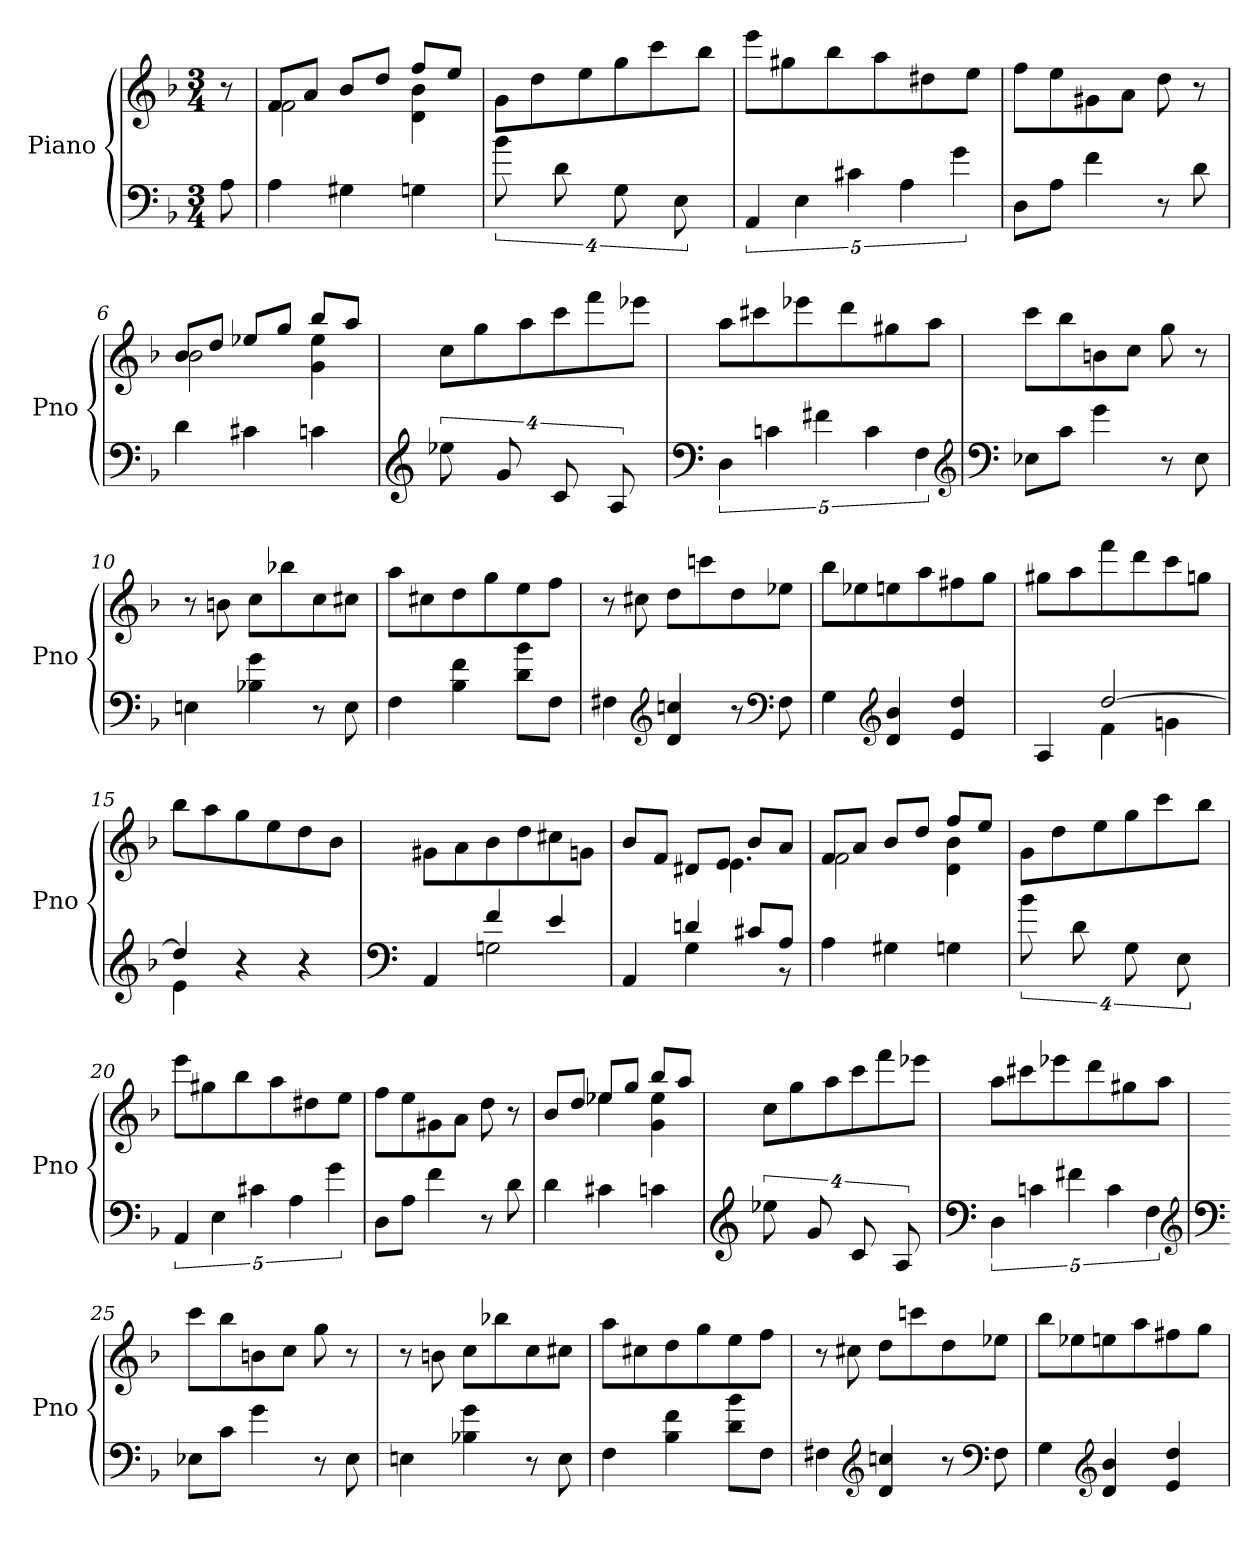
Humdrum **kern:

**kern	**kern
*part2	*part1
*staff2	*staff1
*I"Piano	*I"Piano
*I'Pno	*I'Pno
*clefF4	*clefG2
*k[b-]	*k[b-]
*M3/4	*M3/4
=1	=1
8A\	8r
=2	=2
*	*^
4A\	8f/L	2f\
.	8a/J	.
4G#X\	8b-/L	.
.	8dd/J	.
4Gn\	8ff/L	4d\ 4b-\
.	8ee/J	.
*	*v	*v
=3	=3
16%3b-\	8g\L
.	8dd\
16%3d\	.
.	8ee\
16%3G\	8gg\
.	8ccc\
16%3E\	.
.	8bb-\J
=4	=4
20%3AA/	8eee\L
.	8gg#X\
20%3E\	.
.	8bb-\
20%3c#X\	.
.	8aa\
20%3A\	.
.	8dd#X\
20%3g\	.
.	8ee\J
=5	=5
8D\L	8ff\L
8A\J	8ee\
4f\	8g#X\
.	8a\J
8r	8dd\
8d\	8r
=6	=6
*	*^
4d\	8b-/L	2b-\
.	8dd/J	.
4c#X\	8ee-X/L	.
.	8gg/J	.
4cn\	8bb-/L	4g\ 4ee-\
.	8aa/J	.
*	*v	*v
!!LO:LB:g=z
=7	=7
*clefG2	*
16%3ee-X\	8cc\L
.	8gg\
16%3g/	.
.	8aa\
16%3c/	8ccc\
.	8fff\
16%3A/	.
.	8eee-X\J
=8	=8
*clefF4	*
20%3D\	8aa\L
.	8ccc#X\
20%3cn\	.
.	8eee-X\
20%3f#X\	.
.	8ddd\
20%3c\	.
.	8gg#X\
20%3F\	.
*clefG2	*
.	8aa\J
=9	=9
*clefF4	*
8E-X\L	8ccc\L
8c\J	8bb-\
4g\	8bn\
.	8cc\J
8r	8gg\
8E-\	8r
=10	=10
4En\	8r
.	8bn\
4B-X\ 4g\	8cc\L
.	8bb-X\
8r	8cc\
8E\	8cc#X\J
=11	=11
4F\	8aa\L
.	8cc#X\
4B-\ 4f\	8dd\
.	8gg\
8d\ 8b-\L	8ee\
8F\J	8ff\J
!!LO:LB:g=z
=12	=12
4F#X\	8r
.	8cc#X\
*clefG2	*
4d/ 4ccn/	8dd\L
.	8cccn\
8r	8dd\
*clefF4	*
8F#\	8ee-X\J
=13	=13
4G\	8bb-\L
.	8ee-X\
*clefG2	*
4d/ 4b-/	8een\
.	8aa\
4e/ 4dd/	8ff#X\
.	8gg\J
=14	=14
*^	*
4A/	4ryy	8gg#X\L
.	.	8aa\
[2dd/	4f\	8fff\
.	.	8ddd\
.	4gn\	8ccc\
.	.	8ggn\J
=15	=15	=15
4dd/]	4e\	8bb-\L
.	.	8aa\
4r	2ryy	8gg\
.	.	8ee\
4r	.	8dd\
.	.	8b-\J
=16	=16	=16
*clefF4	*	*
4AA/	4ryy	8g#X\L
.	.	8a\
4f/	2Gn\	8b-\
.	.	8dd\
4e/	.	8cc#X\
.	.	8gn\J
!!LO:LB:g=z
=17	=17	=17
*	*	*^
4AA/	4ryy	8b-/L	4.ryy
.	.	8f/J	.
4dn/	4G\	8d#X/L	.
.	.	8e/J	4.e\
8c#X/L	8ryy	8b-/L	.
8A/J	8r	8a/J	.
*v	*v	*	*
=18	=18	=18
4A\	8f/L	2f\
.	8a/J	.
4G#X\	8b-/L	.
.	8dd/J	.
4Gn\	8ff/L	4d\ 4b-\
.	8ee/J	.
*	*v	*v
=19	=19
16%3b-\	8g\L
.	8dd\
16%3d\	.
.	8ee\
16%3G\	8gg\
.	8ccc\
16%3E\	.
.	8bb-\J
=20	=20
20%3AA/	8eee\L
.	8gg#X\
20%3E\	.
.	8bb-\
20%3c#X\	.
.	8aa\
20%3A\	.
.	8dd#X\
20%3g\	.
.	8ee\J
=21	=21
8D\L	8ff\L
8A\J	8ee\
4f\	8g#X\
.	8a\J
8r	8dd\
8d\	8r
!!LO:LB:g=z
=22	=22
*	*^
4d\	8b-/L	4ryy
.	8dd/J	.
4c#X\	8ee-X/L	4ee-\
.	8gg/J	.
4cn\	8bb-/L	4g\ 4ee-\
.	8aa/J	.
*	*v	*v
=23	=23
*clefG2	*
16%3ee-X\	8cc\L
.	8gg\
16%3g/	.
.	8aa\
16%3c/	8ccc\
.	8fff\
16%3A/	.
.	8eee-X\J
=24	=24
*clefF4	*
20%3D\	8aa\L
.	8ccc#X\
20%3cn\	.
.	8eee-X\
20%3f#X\	.
.	8ddd\
20%3c\	.
.	8gg#X\
20%3F\	.
*clefG2	*
.	8aa\J
=25	=25
*clefF4	*
8E-X\L	8ccc\L
8c\J	8bb-\
4g\	8bn\
.	8cc\J
8r	8gg\
8E-\	8r
=26	=26
4En\	8r
.	8bn\
4B-X\ 4g\	8cc\L
.	8bb-X\
8r	8cc\
8E\	8cc#X\J
!!LO:LB:g=z
=27	=27
4F\	8aa\L
.	8cc#X\
4B-\ 4f\	8dd\
.	8gg\
8d\ 8b-\L	8ee\
8F\J	8ff\J
=28	=28
4F#X\	8r
.	8cc#X\
*clefG2	*
4d/ 4ccn/	8dd\L
.	8cccn\
8r	8dd\
*clefF4	*
8F#\	8ee-X\J
=29	=29
4G\	8bb-\L
.	8ee-X\
*clefG2	*
4d/ 4b-/	8een\
.	8aa\
4e/ 4dd/	8ff#X\
.	8gg\J
=	=
*-	*-
